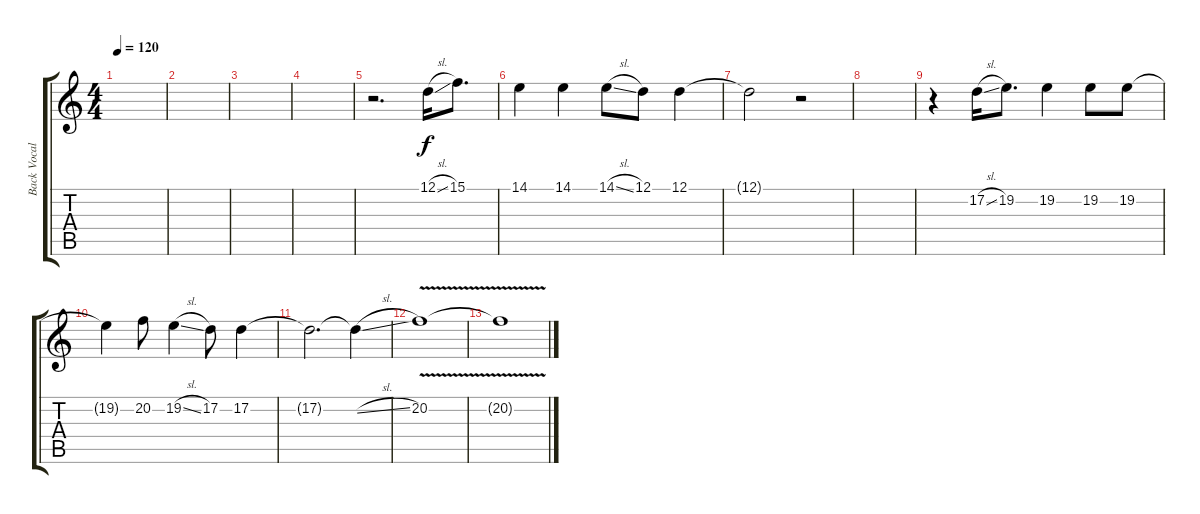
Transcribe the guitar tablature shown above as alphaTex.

\track ("Back Vocal " "Back Vocal") {instrument lead1square}
\staff {score tabs}
\tuning (D4 A3 F3 C3 G2 D2) {hide}
\ts (4 4)
\tempo 120
\clef g2
\ks c
|
|
|
|
r.2{d} 12.1{sl}.16 15.1.8{d} |
14.1.4 14.1.4 14.1{sl}.8 12.1.8 12.1.4 |
12.1{t}.2 r.2 |
|
r.4 17.2{sl}.16 19.2.8{d} 19.2.4 19.2.8 19.2.8 |
19.2{t}.4 20.2.8 19.2{sl}.4 17.2.8 17.2.4 |
17.2{t}.2{d} 17.2{sl t}.4 |
20.2{v}.1 |
20.2{t}.1
